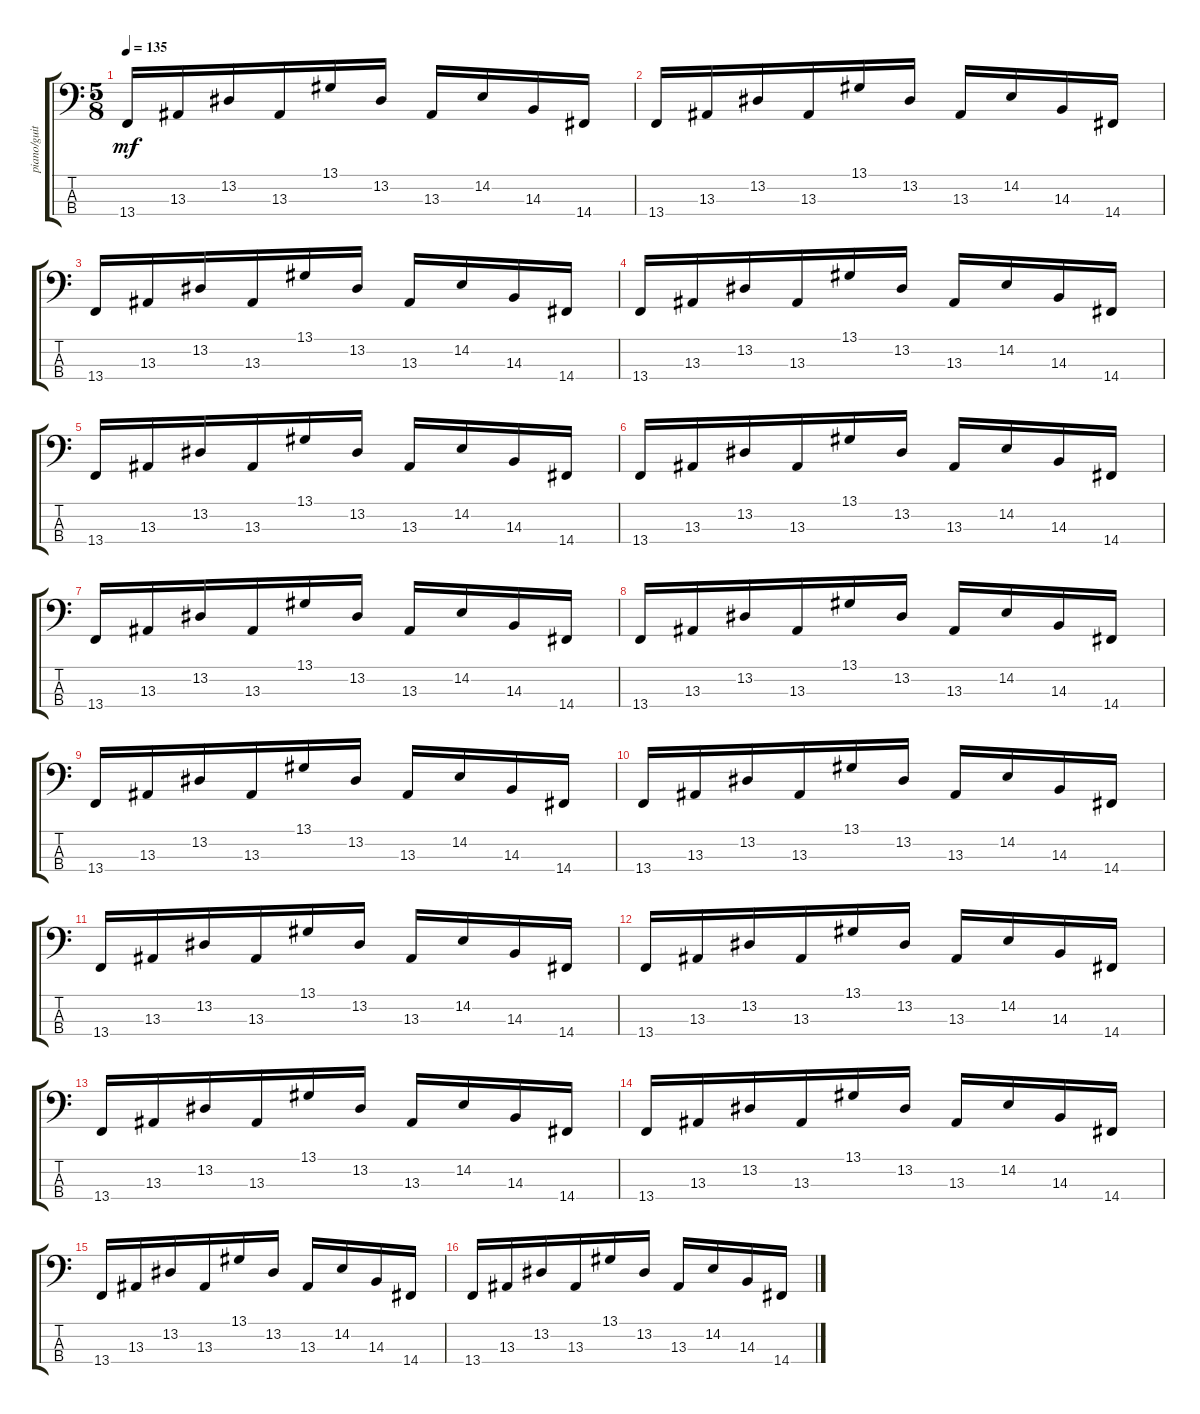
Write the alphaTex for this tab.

\track ("piano/guit/bass/syn " "piano/guit") {instrument brightacousticpiano}
\staff {score tabs}
\tuning (G2 D2 A1 E1) {hide}
\ts (5 8)
\tempo 135
\clef f4
\ks c
13.4.16{dy mf} 13.3.16 13.2.16 13.3.16 13.1.16 13.2.16 13.3.16 14.2.16 14.3.16 14.4.16 |
13.4.16 13.3.16 13.2.16 13.3.16 13.1.16 13.2.16 13.3.16 14.2.16 14.3.16 14.4.16 |
13.4.16 13.3.16 13.2.16 13.3.16 13.1.16 13.2.16 13.3.16 14.2.16 14.3.16 14.4.16 |
13.4.16 13.3.16 13.2.16 13.3.16 13.1.16 13.2.16 13.3.16 14.2.16 14.3.16 14.4.16 |
13.4.16 13.3.16 13.2.16 13.3.16 13.1.16 13.2.16 13.3.16 14.2.16 14.3.16 14.4.16 |
13.4.16 13.3.16 13.2.16 13.3.16 13.1.16 13.2.16 13.3.16 14.2.16 14.3.16 14.4.16 |
13.4.16 13.3.16 13.2.16 13.3.16 13.1.16 13.2.16 13.3.16 14.2.16 14.3.16 14.4.16 |
13.4.16 13.3.16 13.2.16 13.3.16 13.1.16 13.2.16 13.3.16 14.2.16 14.3.16 14.4.16 |
13.4.16 13.3.16 13.2.16 13.3.16 13.1.16 13.2.16 13.3.16 14.2.16 14.3.16 14.4.16 |
13.4.16 13.3.16 13.2.16 13.3.16 13.1.16 13.2.16 13.3.16 14.2.16 14.3.16 14.4.16 |
13.4.16 13.3.16 13.2.16 13.3.16 13.1.16 13.2.16 13.3.16 14.2.16 14.3.16 14.4.16 |
13.4.16 13.3.16 13.2.16 13.3.16 13.1.16 13.2.16 13.3.16 14.2.16 14.3.16 14.4.16 |
13.4.16 13.3.16 13.2.16 13.3.16 13.1.16 13.2.16 13.3.16 14.2.16 14.3.16 14.4.16 |
13.4.16 13.3.16 13.2.16 13.3.16 13.1.16 13.2.16 13.3.16 14.2.16 14.3.16 14.4.16 |
13.4.16 13.3.16 13.2.16 13.3.16 13.1.16 13.2.16 13.3.16 14.2.16 14.3.16 14.4.16 |
13.4.16 13.3.16 13.2.16 13.3.16 13.1.16 13.2.16 13.3.16 14.2.16 14.3.16 14.4.16
